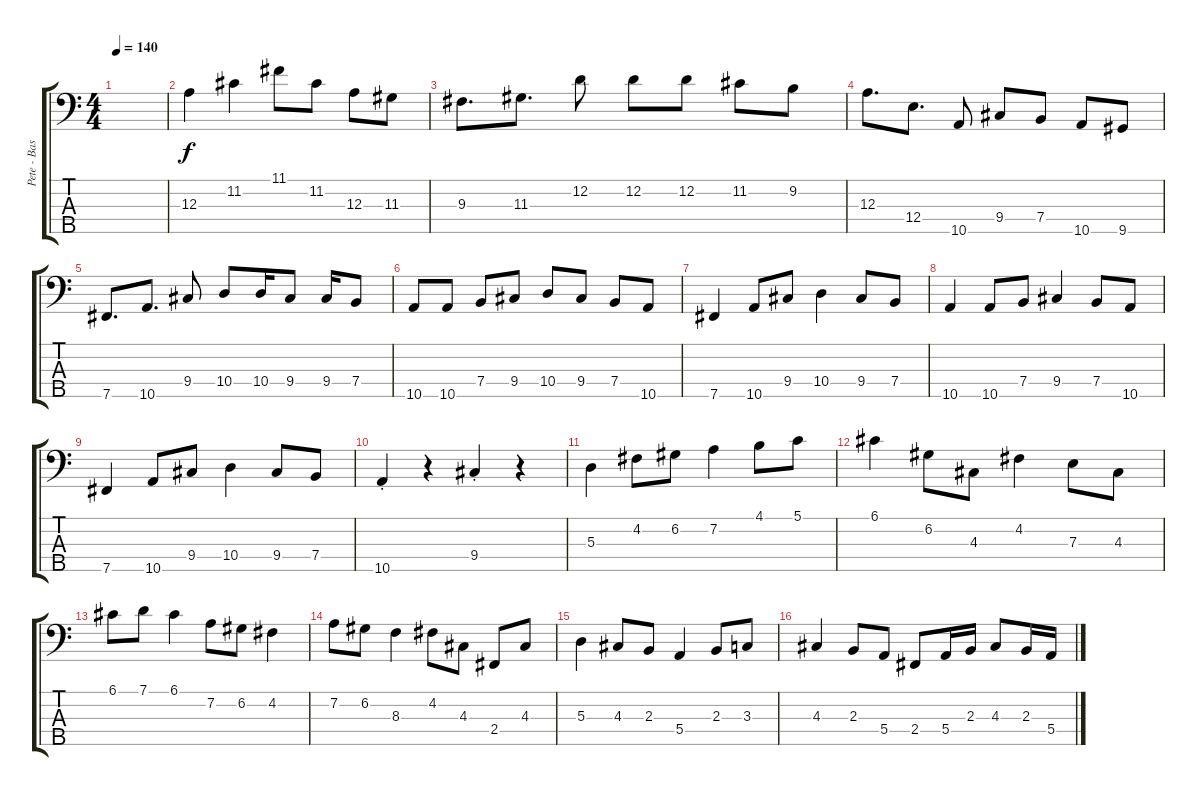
\track ("Pete - Bass" "Pete - Bas") {instrument electricbassfinger}
\staff {score tabs}
\tuning (G2 D2 A1 E1 B0) {hide}
\ts (4 4)
\tempo 140
\clef f4
\ks c
|
12.3.4 11.2.4 11.1.8 11.2.8 12.3.8 11.3.8 |
9.3.8{d} 11.3.8{d} 12.2.8 12.2.8 12.2.8 11.2.8 9.2.8 |
12.3.8{d} 12.4.8{d} 10.5.8 9.4.8 7.4.8 10.5.8 9.5.8 |
7.5.8{d} 10.5.8{d} 9.4.8 10.4.8 10.4.16 9.4.8 9.4.16 7.4.8 |
10.5.8 10.5.8 7.4.8 9.4.8 10.4.8 9.4.8 7.4.8 10.5.8 |
7.5.4 10.5.8 9.4.8 10.4.4 9.4.8 7.4.8 |
10.5.4 10.5.8 7.4.8 9.4.4 7.4.8 10.5.8 |
7.5.4 10.5.8 9.4.8 10.4.4 9.4.8 7.4.8 |
10.5{st}.4 r.4 9.4{st}.4 r.4 |
5.3.4 4.2.8 6.2.8 7.2.4 4.1.8 5.1.8 |
6.1.4 6.2.8 4.3.8 4.2.4 7.3.8 4.3.8 |
6.1.8 7.1.8 6.1.4 7.2.8 6.2.8 4.2.4 |
7.2.8 6.2.8 8.3.4 4.2.8 4.3.8 2.4.8 4.3.8 |
5.3.4 4.3.8 2.3.8 5.4.4 2.3.8 3.3.8 |
4.3.4 2.3.8 5.4.8 2.4.8 5.4.16 2.3.16 4.3.8 2.3.16 5.4.16
